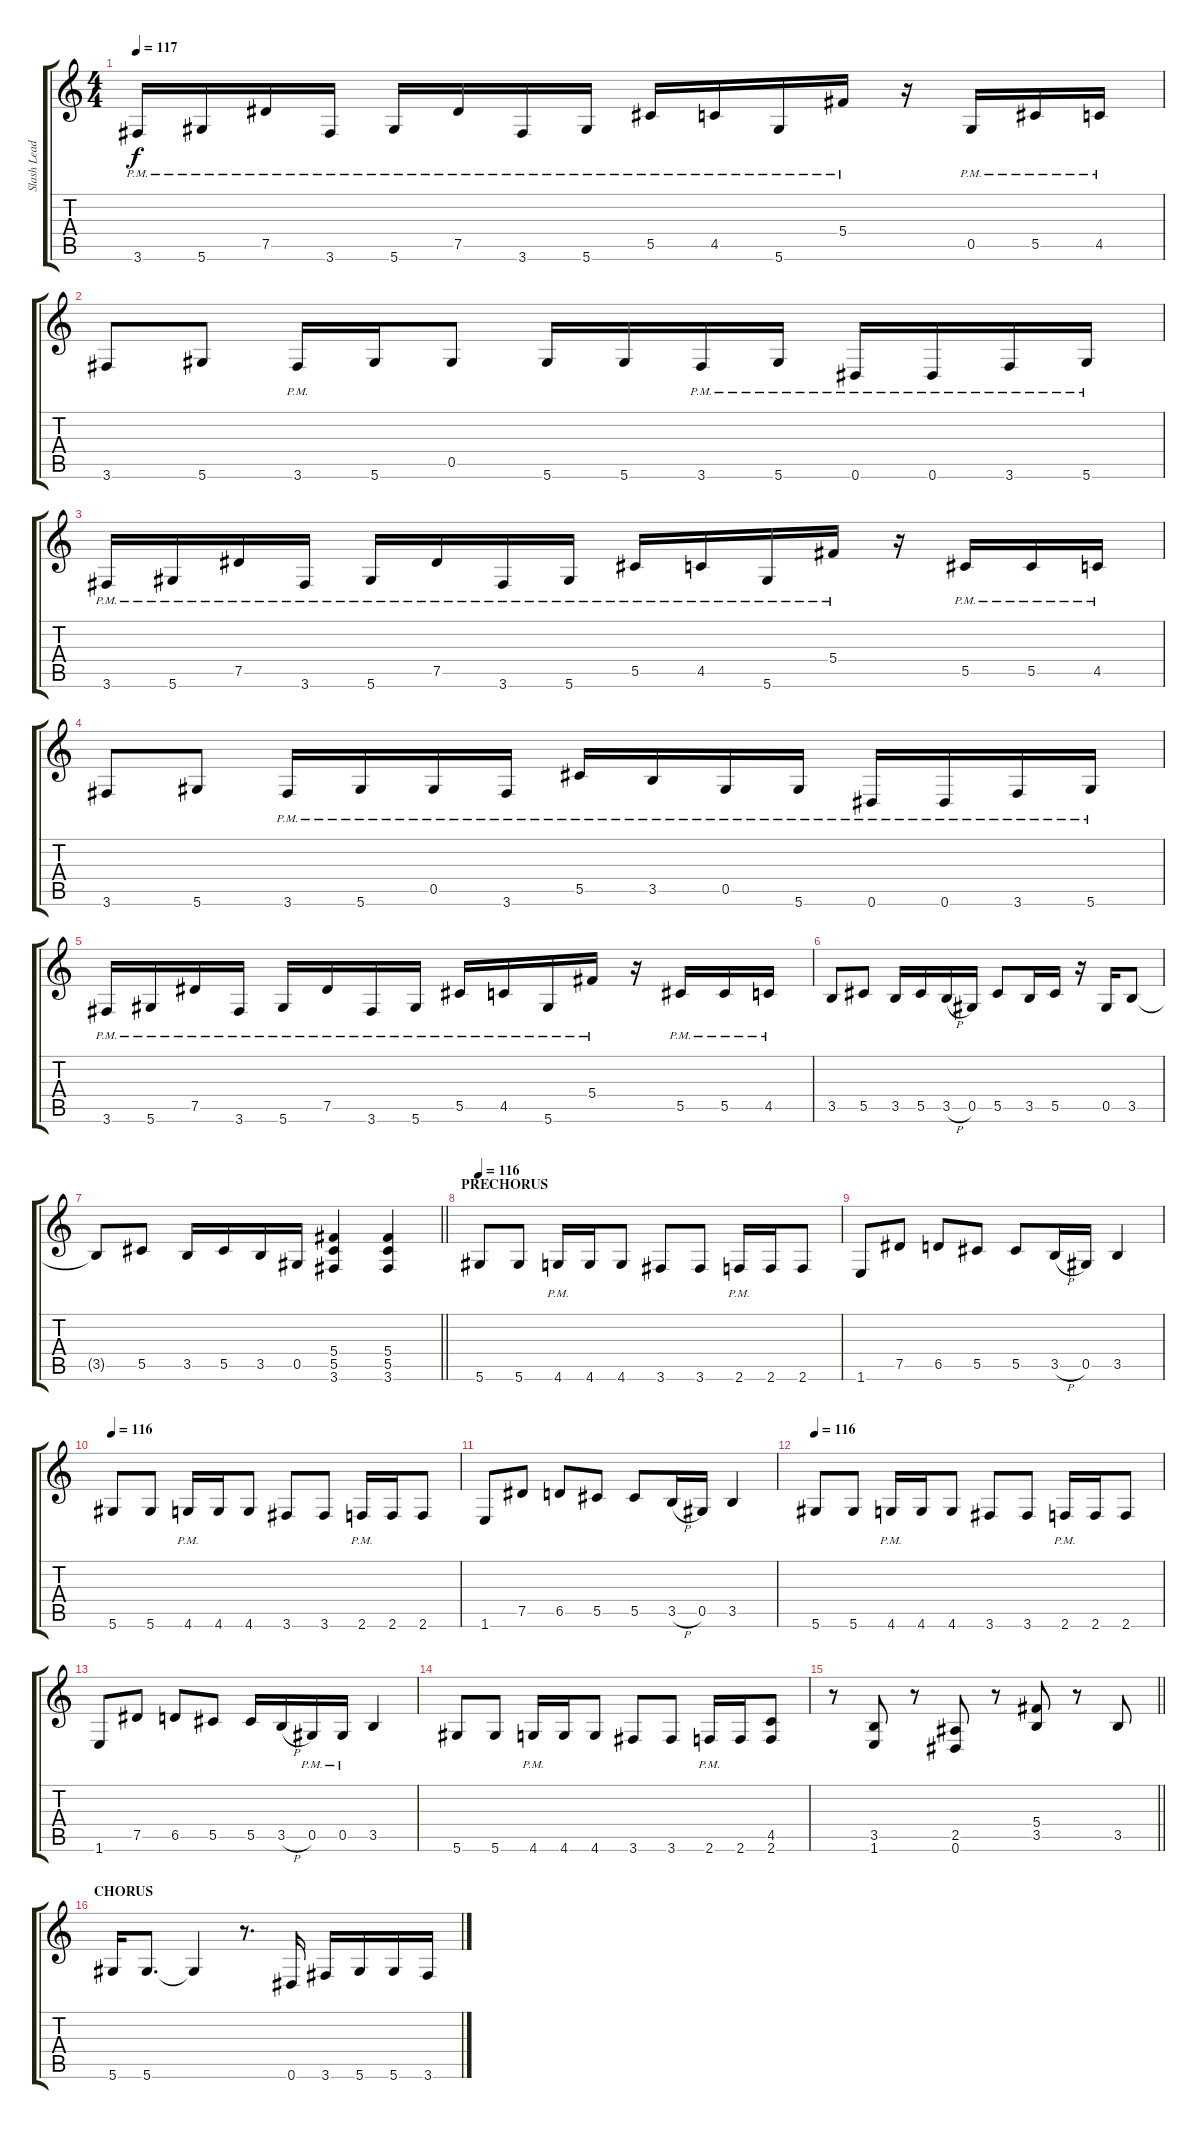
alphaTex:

\track ("Slash Lead" "Slash Lead") {instrument overdrivenguitar}
\staff {score tabs}
\tuning (Eb4 Bb3 Gb3 Db3 Ab2 Eb2) {hide}
\ts (4 4)
\tempo 117
\clef g2
\ks c
3.6{pm}.16{dy f} 5.6{pm}.16 7.5{pm}.16 3.6{pm}.16 5.6{pm}.16 7.5{pm}.16 3.6{pm}.16 5.6{pm}.16 5.5{pm}.16 4.5{pm}.16 5.6{pm}.16 5.4{pm}.16 r.16 0.5{pm}.16 5.5{pm}.16 4.5{pm}.16 |
3.6.8 5.6.8 3.6{pm}.16 5.6.16 0.5.8 5.6.16 5.6.16 3.6{pm}.16 5.6{pm}.16 0.6{pm}.16 0.6{pm}.16 3.6{pm}.16 5.6{pm}.16 |
3.6{pm}.16 5.6{pm}.16 7.5{pm}.16 3.6{pm}.16 5.6{pm}.16 7.5{pm}.16 3.6{pm}.16 5.6{pm}.16 5.5{pm}.16 4.5{pm}.16 5.6{pm}.16 5.4{pm}.16 r.16 5.5{pm}.16 5.5{pm}.16 4.5{pm}.16 |
3.6.8 5.6.8 3.6{pm}.16 5.6{pm}.16 0.5{pm}.16 3.6{pm}.16 5.5{pm}.16 3.5{pm}.16 0.5{pm}.16 5.6{pm}.16 0.6{pm}.16 0.6{pm}.16 3.6{pm}.16 5.6{pm}.16 |
3.6{pm}.16 5.6{pm}.16 7.5{pm}.16 3.6{pm}.16 5.6{pm}.16 7.5{pm}.16 3.6{pm}.16 5.6{pm}.16 5.5{pm}.16 4.5{pm}.16 5.6{pm}.16 5.4{pm}.16 r.16 5.5{pm}.16 5.5{pm}.16 4.5{pm}.16 |
3.5.8 5.5.8 3.5.16 5.5.16 3.5{h}.16 0.5.16 5.5.8 3.5.16 5.5.16 r.16 0.5.16 3.5.8 |
\barLineRight lightlight
3.5{t}.8 5.5.8 3.5.16 5.5.16 3.5.16 0.5.16 (5.4 5.5 3.6).4 (5.4 5.5 3.6).4 |
\section ("" "PRECHORUS")
\tempo 116
5.6.8 5.6.8 4.6{pm}.16 4.6.16 4.6.8 3.6.8 3.6.8 2.6{pm}.16 2.6.16 2.6.8 |
1.6.8 7.5.8 6.5.8 5.5.8 5.5.8 3.5{h}.16 0.5.16 3.5.4 |
\tempo 116
5.6.8 5.6.8 4.6{pm}.16 4.6.16 4.6.8 3.6.8 3.6.8 2.6{pm}.16 2.6.16 2.6.8 |
1.6.8 7.5.8 6.5.8 5.5.8 5.5.8 3.5{h}.16 0.5.16 3.5.4 |
\tempo 116
5.6.8 5.6.8 4.6{pm}.16 4.6.16 4.6.8 3.6.8 3.6.8 2.6{pm}.16 2.6.16 2.6.8 |
1.6.8 7.5.8 6.5.8 5.5.8 5.5.16 3.5{h}.16 0.5{pm}.16 0.5{pm}.16 3.5.4 |
5.6.8 5.6.8 4.6{pm}.16 4.6.16 4.6.8 3.6.8 3.6.8 2.6{pm}.16 2.6.16 (4.5 2.6).8 |
\barLineRight lightlight
r.8 (3.5 1.6).8 r.8 (2.5 0.6).8 r.8 (5.4 3.5).8 r.8 3.5.8 |
\section ("" "CHORUS")
5.6.16 5.6.8{d} 5.6{t}.4 r.8{d} 0.6.16 3.6.16 5.6.16 5.6.16 3.6.16
